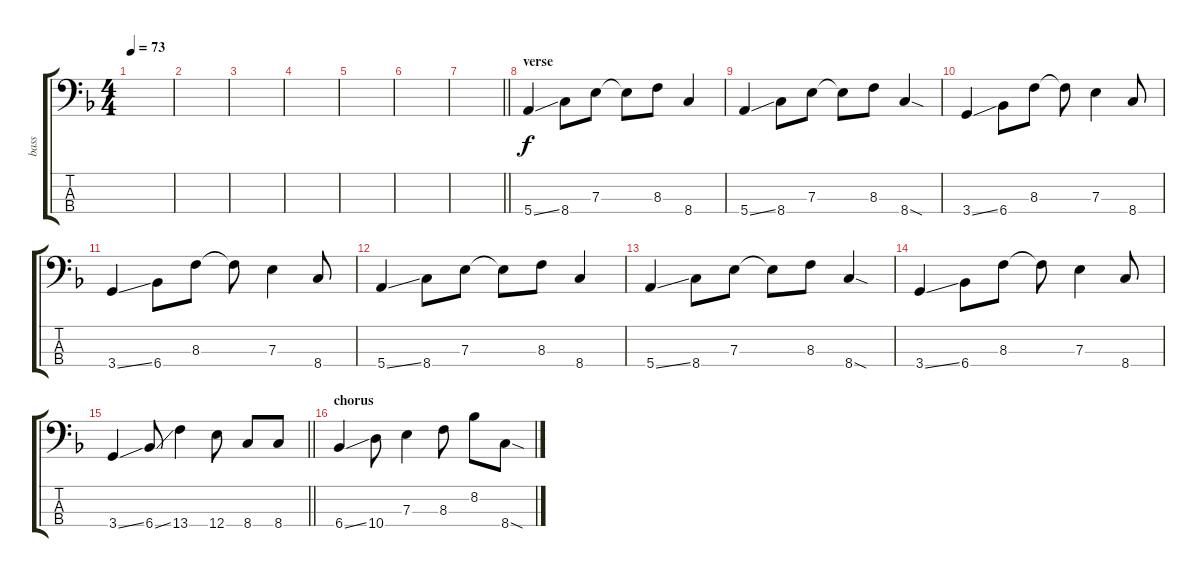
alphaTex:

\track ("bass" "bass") {instrument fretlessbass}
\staff {score tabs}
\tuning (G2 D2 A1 E1) {hide}
\ts (4 4)
\tempo 73
\clef f4
\ks f
|
|
|
|
|
|
\barLineRight lightlight
|
\section ("" "verse")
5.4{ss}.4 8.4.8 7.3.8 7.3{t}.8 8.3.8 8.4.4 |
5.4{ss}.4 8.4.8 7.3.8 7.3{t}.8 8.3.8 8.4{sod}.4 |
3.4{ss}.4 6.4.8 8.3.8 8.3{t}.8 7.3.4 8.4.8 |
3.4{ss}.4 6.4.8 8.3.8 8.3{t}.8 7.3.4 8.4.8 |
5.4{ss}.4 8.4.8 7.3.8 7.3{t}.8 8.3.8 8.4.4 |
5.4{ss}.4 8.4.8 7.3.8 7.3{t}.8 8.3.8 8.4{sod}.4 |
3.4{ss}.4 6.4.8 8.3.8 8.3{t}.8 7.3.4 8.4.8 |
\barLineRight lightlight
3.4{ss}.4 6.4{ss}.8 13.4.4 12.4.8 8.4.8 8.4.8 |
\section ("" "chorus")
6.4{ss}.4 10.4.8 7.3.4 8.3.8 8.2.8 8.4{sod}.8
